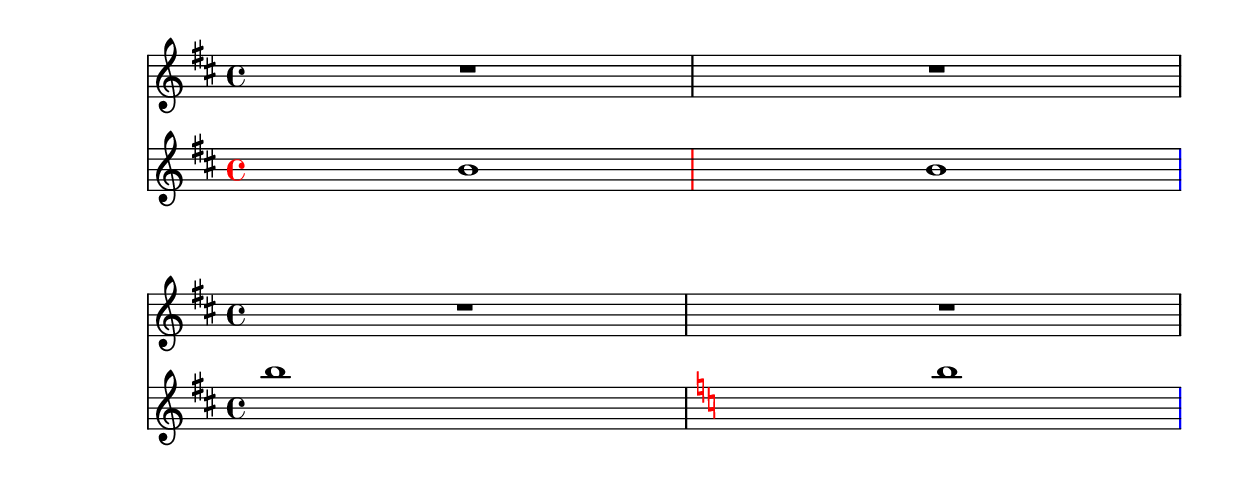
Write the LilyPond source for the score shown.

\version "2.14.2"

#(set-global-staff-size 20)

#(define (helper ls1 ls2 ls3)
 "Constructs an alist with the elements of ls1 and ls2"
 (set! ls3 (assq-set! ls3 (car ls1) (car ls2)))
 	(if (null? (cdr ls1))
 	  ls3
 	  (helper (cdr ls1) (cdr ls2) ls3)))
 	  
#(define (helper-2 lst number)
  "Search the first element of the sorted lst, which is greater than number"
  (let ((ls (sort lst <)))
          (if (> (car ls) number)
              (car ls)
              (if (null? (cdr ls))
                  (begin 
                    (display "no member of the list is greater than the number")
                    (newline))
                  (helper-2 (cdr ls) number)))))

#(use-modules (srfi srfi-1))

#(define (delete-adjacent-duplicates lst)
  "Deletes adjacent duplicates in lst
  eg. '(1 1 2 2) -> '(1 2)"
            (fold-right (lambda (elem ret)
                          (if (equal? elem (first ret))
                              ret
                              (cons elem ret)))
                        (list (last lst))
                        lst))

#(define (position-in-list obj ls)
  "Search the position of obj in ls"
	(define (position-in-list-helper obj ls bypassed)
	  (if (null? ls)
	      #f
	      (if (equal? obj (car ls))
	          bypassed
	          (position-in-list-helper obj (cdr ls) (+ bypassed 1))
	          )))
	
      (position-in-list-helper obj ls 0))	
       
#(define (center-note-column grob)

     (let* ((sys (ly:grob-system grob))
            (array (ly:grob-object sys 'all-elements))
            (grob-name (lambda (x) (assq-ref (ly:grob-property x 'meta) 'name)))
                        (note-heads (ly:grob-object grob 'note-heads))
            (X-extent (lambda (q) (ly:grob-extent q sys X)))
      ;; NoteHeads
            (note-heads-grobs (if (not (null? note-heads))
            		 (ly:grob-array->list note-heads)
            		 '()))
            (one-note-head (if (not (null? note-heads-grobs))
            		(car note-heads-grobs)
            		'()))
            (one-note-head-length (if (not (null? one-note-head)) 
            	 	     (interval-length (ly:grob-extent one-note-head sys X))
            	 	     0))
      ;; Stem 	 	     
            (stem (ly:grob-object grob 'stem))
            (stem-dir (ly:grob-property stem 'direction))
            (stem-length-x (interval-length (ly:grob-extent stem sys X)))
      ;; DotColumn 	     
            (dot-column (ly:note-column-dot-column grob))
      ;; AccidentalPlacement
            (accidental-placement (ly:note-column-accidentals grob)) 
      ;; Arpeggio
            (arpeggio (ly:grob-object grob 'arpeggio))
      ;; Rest
            (rest (ly:grob-object grob 'rest))
      ;; NoteColumn
            (note-column-coord (ly:grob-relative-coordinate grob sys X))
            (grob-ext (ly:grob-extent grob sys X))
            (grob-length (interval-length grob-ext))
      ;; BarLine
            (lst-1 (filter (lambda (x) (eq? 'BarLine (grob-name x)))
                                (ly:grob-array->list array)))
            (bar-coords (map (lambda (x) (ly:grob-relative-coordinate x sys X)) lst-1))
            (bar-alist (helper bar-coords lst-1 '()))
      ;; KeySignature
            (lst-2 (filter (lambda (x) (eq? 'KeySignature (grob-name x)))
                                (ly:grob-array->list array)))
	    (lst-2 (filter (lambda (x) (eq? empty-interval (X-extent x))) lst-2))
            (key-sig-coords (map (lambda (x) (ly:grob-relative-coordinate x sys X)) lst-2))
            (key-sig-alist (if (not (null? lst-2)) 
            	               (helper key-sig-coords lst-2 '())
            	               '()))
      ;; KeyCancellation
            (lst-3 (filter (lambda (x) (eq? 'KeyCancellation  (grob-name x)))
                                (ly:grob-array->list array)))
            (key-canc-coords (map (lambda (x) (ly:grob-relative-coordinate x sys X)) lst-3))
            (key-canc-alist (if (not (null? lst-3)) 
            	  	(helper key-canc-coords lst-3 '())
            	  	'()))
      ;; TimeSignature
            (lst-4 (filter (lambda (x) (eq? 'TimeSignature   (grob-name x)))
                                (ly:grob-array->list array)))
            (time-sig-coords (map (lambda (x) (ly:grob-relative-coordinate x sys X)) lst-4))
            (time-sig-alist (if (not (null? lst-4))
            		(helper time-sig-coords lst-4 '())
            		'()))
      ;; Clef
            (lst-5 (filter (lambda (x) (eq? 'Clef (grob-name x)))
                                (ly:grob-array->list array)))
            (clef-coords (map (lambda (x) (ly:grob-relative-coordinate x sys X)) lst-5))
            (clef-alist (if (not (null? lst-5)) 
            	            (helper clef-coords lst-5 '())
            	            '()))
      ;; Lists
            (coords-list (delete-adjacent-duplicates 
            	 	(sort 
            	 	  (append bar-coords 
            	 	          key-sig-coords 
            	 	          key-canc-coords 
            	 	          time-sig-coords 
            	 	          clef-coords
            	 	          )
            	 	     <)))
          
            (grob-alist (append bar-alist 
            		key-sig-alist 
            		key-canc-alist 
            		time-sig-alist 
            		clef-alist
            		))

      ;; Bounds      
            (right-bound-coords (helper-2 coords-list note-column-coord))
            (right-bound-position-in-coords-list (position-in-list right-bound-coords coords-list))
            (left-bound-coords (list-ref coords-list (- right-bound-position-in-coords-list 1)))
            
            (grob-x1 (assoc-ref grob-alist left-bound-coords))
            (grob-x2 (assoc-ref grob-alist right-bound-coords))
            
            (bounds-coord (cons left-bound-coords right-bound-coords))
            (bounds (cons grob-x1 grob-x2))

            ) ;; End of Defs in let*
             
   (begin
     (newline)
     (display bounds-coord)
     (newline)
     (display bounds)
     (newline)
     (ly:grob-set-property! grob-x1 'color red)
     (ly:grob-set-property! grob-x2 'color blue)

          (let ((left (if (> (cdr (X-extent (car bounds)))
                             (car (X-extent (cdr bounds))))
                          (car (X-extent (car bounds)))
                          (cdr (X-extent (car bounds)))))
                (right (car (X-extent (cdr bounds)))))
                       
             (begin
             ;; NoteColumn
             	(cond ((not (null? note-heads))
             	  (if (= stem-dir -1)
             	     (ly:grob-translate-axis! grob
             	       (- (- (- (interval-center (X-extent grob))
                          (/ (+ left right) 2))) 
                          (if (> (interval-length (X-extent grob)) one-note-head-length)
                              (* 0.25 grob-length)
                              0))
                     X)
             	     (ly:grob-translate-axis! grob
             	       (- (- (- (interval-center (X-extent grob))
                          (/ (+ left right) 2))) 
                          (if (> (interval-length (X-extent grob)) one-note-head-length)
                              (* -0.25 grob-length)
                              0))
                     X))))
             ;; DotColumn
                (cond ((ly:grob? dot-column)
                   (let* ((dot-column-coord (ly:grob-relative-coordinate dot-column sys X))
                          (dot-note-dif (- dot-column-coord note-column-coord))
                         )
                      (ly:grob-translate-axis! dot-column
                        (+ (- (- (interval-center (X-extent dot-column))
                              (/ (+ left right) 2)))
                              dot-note-dif
                              (* -1.5 stem-length-x))
                       X))))  
             ;; AccidentalPlacement
                (cond ((ly:grob? accidental-placement)
                   (ly:grob-translate-axis! accidental-placement
                     (- (- (- (interval-center (X-extent accidental-placement))
                           (/ (+ left right) 2)))
                        (if (and (> (interval-length (X-extent grob)) one-note-head-length)
                        	     (= stem-dir 1))
                           (* 0.8 grob-length)
                           (* 1.25 grob-length)))
                     X)))
             ;; Arpeggio
                (cond ((ly:grob? arpeggio)
                   (let* ((arpeggio-coord (ly:grob-relative-coordinate arpeggio sys X))
                   	 (note-arp-dif (- note-column-coord arpeggio-coord))
                   	 )
                   (ly:grob-translate-axis! arpeggio
                     (+ (- (- (interval-center (X-extent arpeggio))
                           (/ (+ left right) 2)))
                           (if (ly:grob? accidental-placement)
                              (* -1.2 note-arp-dif)
                              (* -1.4 note-arp-dif)))
                     X))))
             ;; Rest
                (cond ((ly:grob? rest)
                   (ly:grob-translate-axis! rest
                     (+ (- (- (interval-center (X-extent rest))
                           (/ (+ left right) 2))))
                    X)))  
          )    
        )
      )
    );; End of let*
  )
  
centerNoteColumnOn = \override Staff.NoteColumn #'after-line-breaking = #center-note-column

centerNoteColumnOff = \revert Staff.NoteColumn #'after-line-breaking

onceCenterNoteColumn = \once \override Staff.NoteColumn #'after-line-breaking = #center-note-column

%------------ Test

\paper {
        ragged-right = ##f
}
% tiny example:

   % this works:
   <<
   \new Staff
    { \key b\minor R1*2 }
   \new Staff
    { \key b\minor \centerNoteColumnOn b'1 b' }
   >>
   
   % this not: Infinity or NaN encountered
   <<
   \new Staff
   { \key b\minor R1*2 }
   \new Staff
   { \key b\minor  b''1 \key a\minor \onceCenterNoteColumn b'' }
   >>

%{
% full test:
\layout {
    \context {
      \Score
      %\override NonMusicalPaperColumn #'line-break-permission = ##f
    }
    \context {
      \Staff
      %\remove Time_signature_engraver
      %\remove Key_engraver
      %\remove Clef_engraver
    }
}

\markup \vspace #2

testVoice = \relative c' {
        \key b\minor
        \time 3/4
	b'2_"Zeit?" r4
	\key g\minor
        \time 3/4
        \clef "bass"
	R2.
	\key b\minor
        \time 3/4
        \clef "treble"
	R2.
	\key g\minor
%	\key a\minor
        \clef "bass"
	R2.
	\key b\minor
        \clef "treble"
	R2.
	\key g\minor
	R2.
	\key b\minor
	R2.
	\key g\minor
	R2.*1\fermataMarkup
	\key b\minor
	\clef "bass"
	R
	\bar "|."
}

voice = \relative c' {
        \key b\minor
        \time 3/4
	b'2 r4
	R2.*6
	R2.*1\fermataMarkup
	R
	\bar "|."
}

pUp = \relative c' {
        \key b\minor
        \clef "bass"
        \time 3/4
        
%        \stemUp
	
        <d, fis b>2.\pp  (
     \centerNoteColumnOn
        <fis ais>
        <fis d'>
        \onceCenterNoteColumn
        <e g c!> )
        <dis fis a! b>\ppp (
        <e g b> )
%        \set Score.connectArpeggios = ##t
        <dis fis b> ~ 
        <dis fis b>\fermata
        r
}

pDown = \relative c' {
        \key b\minor
        \clef "bass"
        \time 3/4
        
        %\stemDown
        
        <b,, fis' b>2. ( |
     \centerNoteColumnOn
        <ais fis' ais> |
        <d fis d'> |
        <c g' c> ) |
        <b b'> ~ |
        <b b'>-.-> |
        <b b'> ~ |
        <b b'>\fermata |
        r
}

  <<
    \new Staff \voice
               %\testVoice
    \new PianoStaff <<
   	\new Staff <<
   	   \pUp
   	>>
    	\new Staff <<
    	   \pDown
    	>>
    	>>
  >>
  
%}
